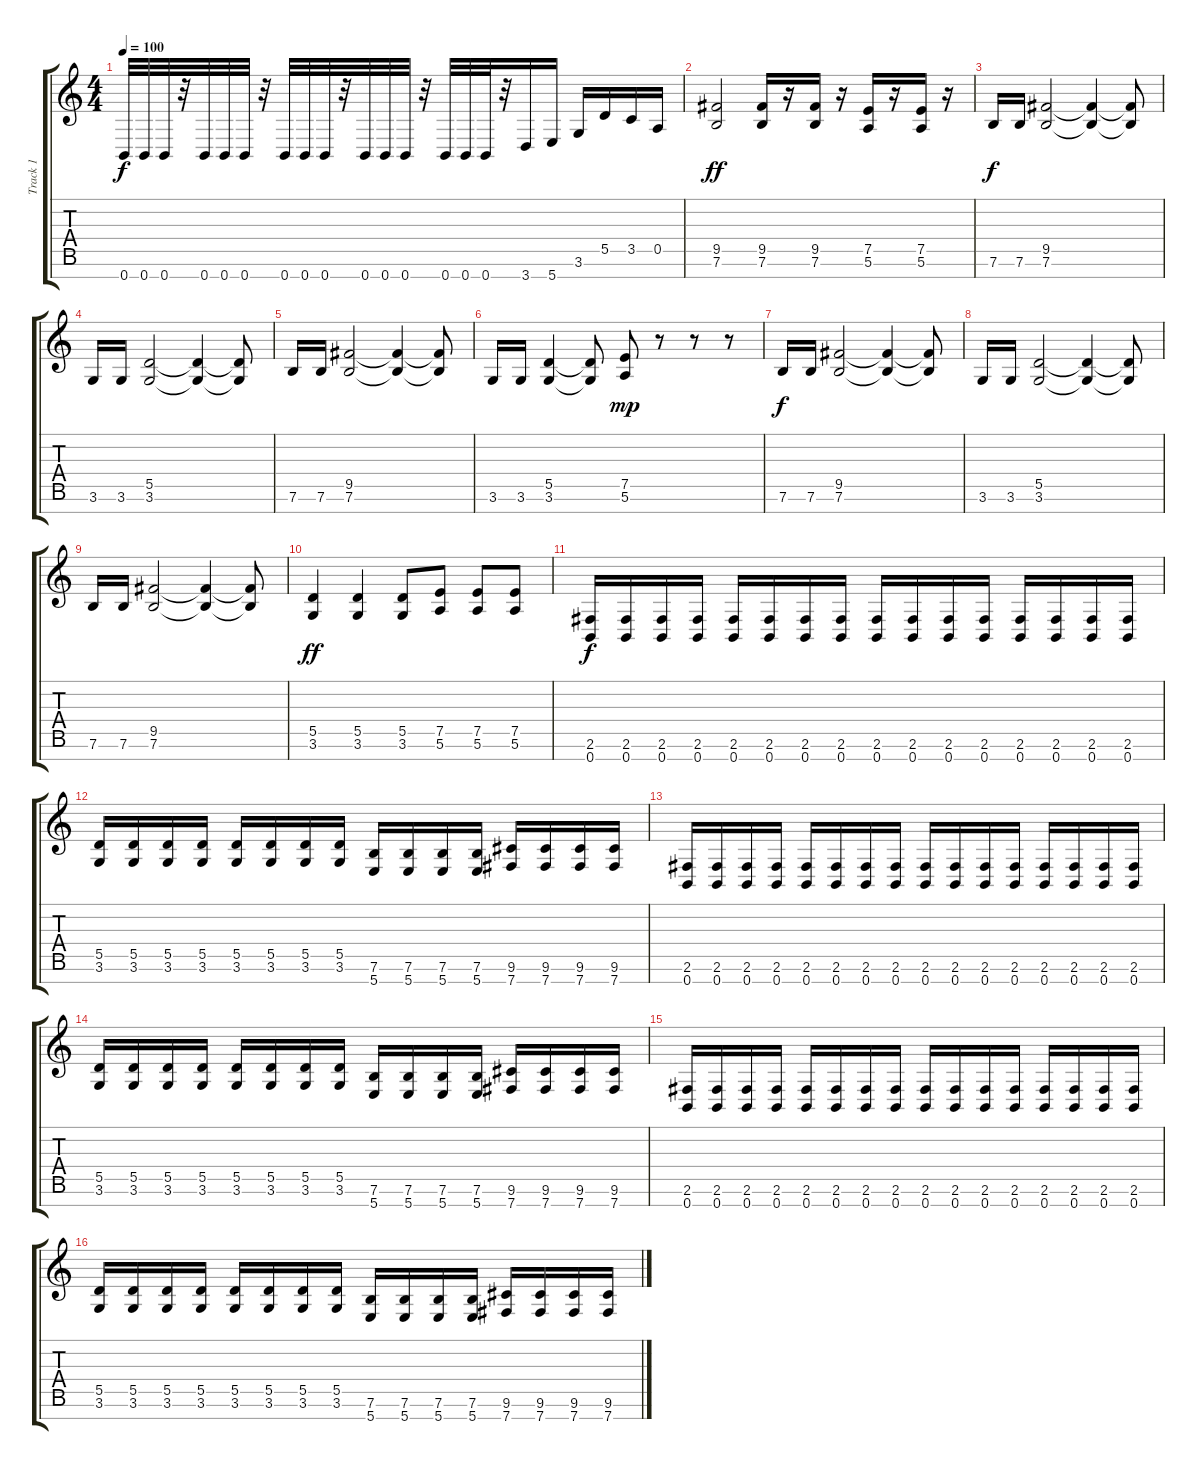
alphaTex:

\track ("Track 1" "Track 1") {instrument distortionguitar}
\staff {score tabs}
\tuning (E4 B3 G3 D3 A2 E2 B1) {hide}
\ts (4 4)
\tempo 100
\clef g2
\ks c
0.7.32{dy f} 0.7.32 0.7.32 r.32 0.7.32 0.7.32 0.7.32 r.32 0.7.32 0.7.32 0.7.32 r.32 0.7.32 0.7.32 0.7.32 r.32 0.7.32 0.7.32 0.7.32 r.32 3.7.16 5.7.16 3.6.16 5.5.16 3.5.16 0.5.16 |
(9.5 7.6).2{dy ff} (9.5 7.6).16 r.16 (9.5 7.6).16 r.16 (7.5 5.6).16 r.16 (7.5 5.6).16 r.16 |
7.6.16{dy f} 7.6.16 (9.5 7.6).2 (9.5{t} 7.6{t}).4 (9.5{t} 7.6{t}).8 |
3.6.16 3.6.16 (5.5 3.6).2 (5.5{t} 3.6{t}).4 (5.5{t} 3.6{t}).8 |
7.6.16 7.6.16 (9.5 7.6).2 (9.5{t} 7.6{t}).4 (9.5{t} 7.6{t}).8 |
3.6.16 3.6.16 (5.5 3.6).4 (5.5{t} 3.6{t}).8 (7.5 5.6).8{dy mp} r.8 r.8 r.8 |
7.6.16{dy f} 7.6.16 (9.5 7.6).2 (9.5{t} 7.6{t}).4 (9.5{t} 7.6{t}).8 |
3.6.16 3.6.16 (5.5 3.6).2 (5.5{t} 3.6{t}).4 (5.5{t} 3.6{t}).8 |
7.6.16 7.6.16 (9.5 7.6).2 (9.5{t} 7.6{t}).4 (9.5{t} 7.6{t}).8 |
(5.5 3.6).4{dy ff} (5.5 3.6).4 (5.5 3.6).8 (7.5 5.6).8 (7.5 5.6).8 (7.5 5.6).8 |
(2.6 0.7).16{dy f} (2.6 0.7).16 (2.6 0.7).16 (2.6 0.7).16 (2.6 0.7).16 (2.6 0.7).16 (2.6 0.7).16 (2.6 0.7).16 (2.6 0.7).16 (2.6 0.7).16 (2.6 0.7).16 (2.6 0.7).16 (2.6 0.7).16 (2.6 0.7).16 (2.6 0.7).16 (2.6 0.7).16 |
(5.5 3.6).16 (5.5 3.6).16 (5.5 3.6).16 (5.5 3.6).16 (5.5 3.6).16 (5.5 3.6).16 (5.5 3.6).16 (5.5 3.6).16 (7.6 5.7).16 (7.6 5.7).16 (7.6 5.7).16 (7.6 5.7).16 (9.6 7.7).16 (9.6 7.7).16 (9.6 7.7).16 (9.6 7.7).16 |
(2.6 0.7).16 (2.6 0.7).16 (2.6 0.7).16 (2.6 0.7).16 (2.6 0.7).16 (2.6 0.7).16 (2.6 0.7).16 (2.6 0.7).16 (2.6 0.7).16 (2.6 0.7).16 (2.6 0.7).16 (2.6 0.7).16 (2.6 0.7).16 (2.6 0.7).16 (2.6 0.7).16 (2.6 0.7).16 |
(5.5 3.6).16 (5.5 3.6).16 (5.5 3.6).16 (5.5 3.6).16 (5.5 3.6).16 (5.5 3.6).16 (5.5 3.6).16 (5.5 3.6).16 (7.6 5.7).16 (7.6 5.7).16 (7.6 5.7).16 (7.6 5.7).16 (9.6 7.7).16 (9.6 7.7).16 (9.6 7.7).16 (9.6 7.7).16 |
(2.6 0.7).16 (2.6 0.7).16 (2.6 0.7).16 (2.6 0.7).16 (2.6 0.7).16 (2.6 0.7).16 (2.6 0.7).16 (2.6 0.7).16 (2.6 0.7).16 (2.6 0.7).16 (2.6 0.7).16 (2.6 0.7).16 (2.6 0.7).16 (2.6 0.7).16 (2.6 0.7).16 (2.6 0.7).16 |
(5.5 3.6).16 (5.5 3.6).16 (5.5 3.6).16 (5.5 3.6).16 (5.5 3.6).16 (5.5 3.6).16 (5.5 3.6).16 (5.5 3.6).16 (7.6 5.7).16 (7.6 5.7).16 (7.6 5.7).16 (7.6 5.7).16 (9.6 7.7).16 (9.6 7.7).16 (9.6 7.7).16 (9.6 7.7).16
